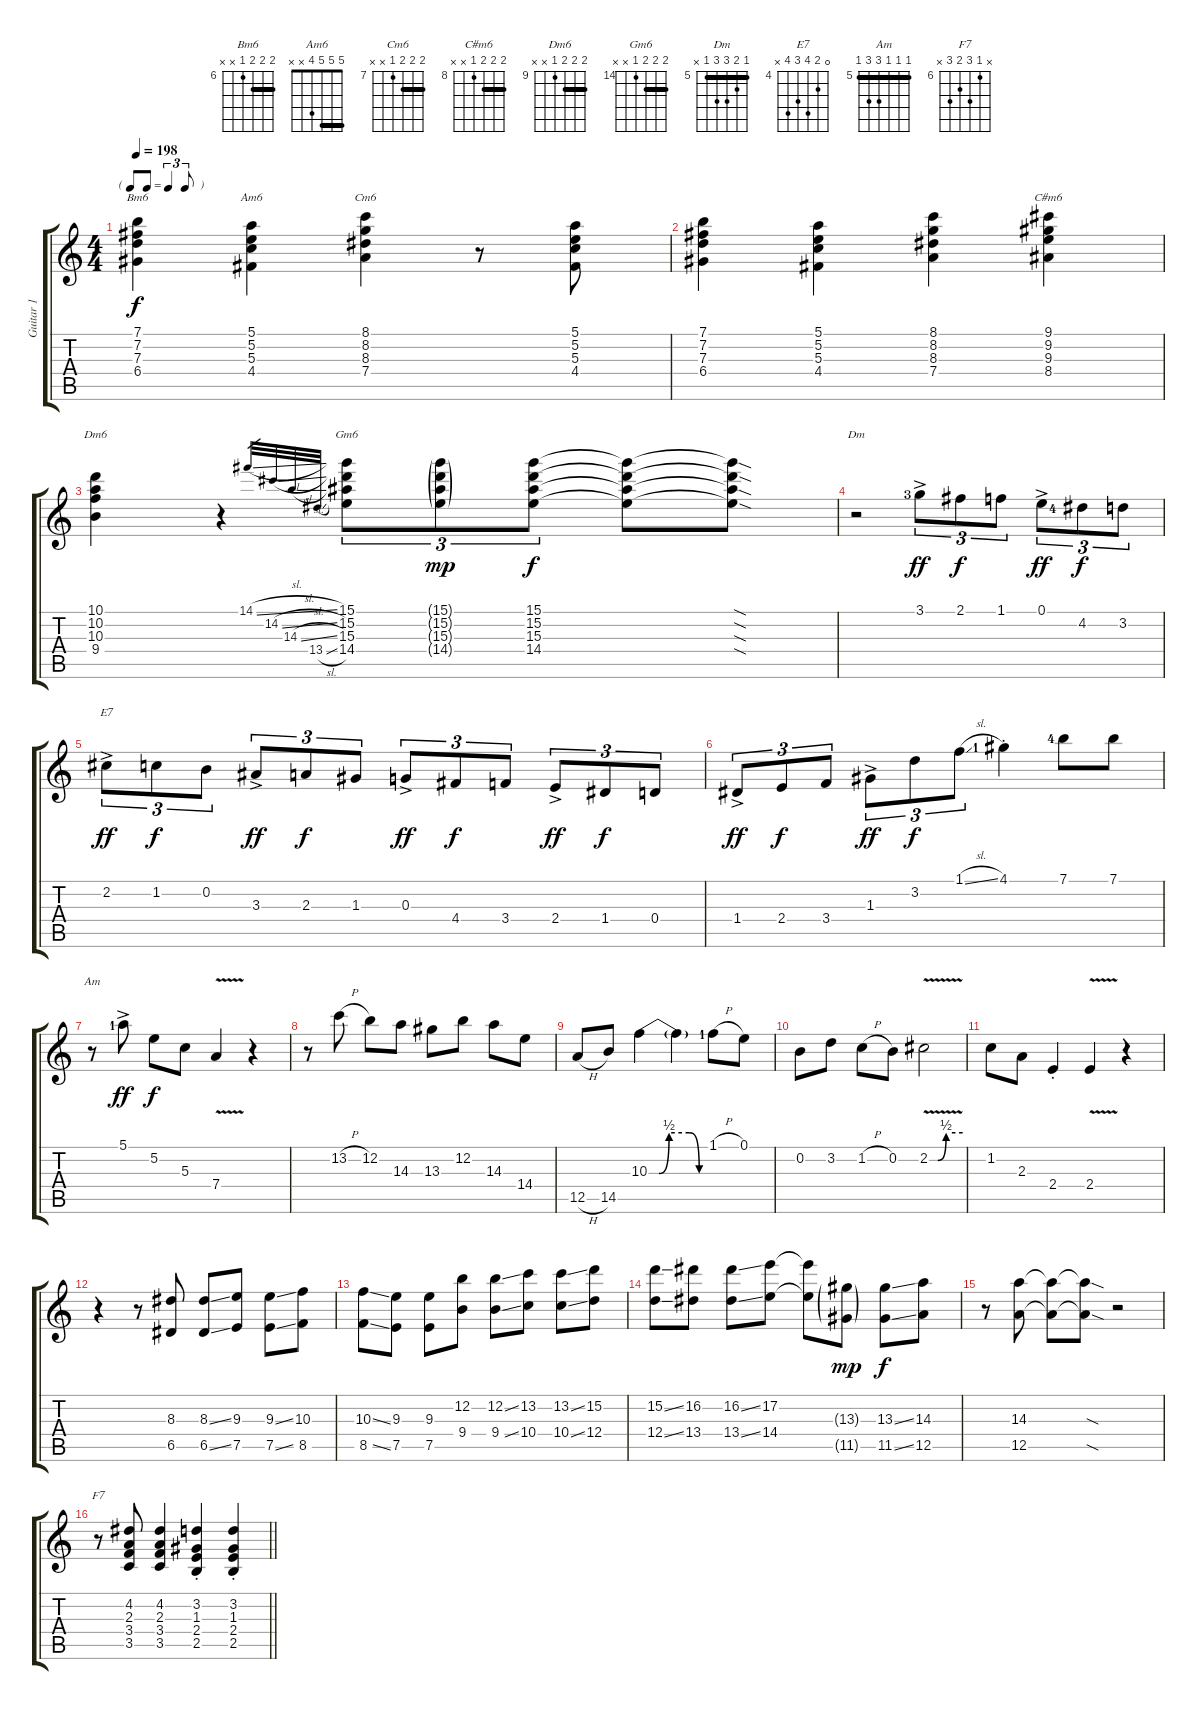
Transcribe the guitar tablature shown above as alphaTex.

\track ("Guitar 1" "Guitar 1") {instrument acousticguitarnylon}
\staff {score tabs}
\tuning (E4 B3 G3 D3 A2 E2) {hide}
\chord ("Bm6" 7 7 7 6 x x) {firstfret 6 barre 7}
\chord ("Am6" 5 5 5 4 x x) {barre 5}
\chord ("Cm6" 8 8 8 7 x x) {firstfret 7 barre 8}
\chord ("C#m6" 9 9 9 8 x x) {firstfret 8 barre 9}
\chord ("Dm6" 10 10 10 9 x x) {firstfret 9 barre 10}
\chord ("Gm6" 15 15 15 14 x x) {firstfret 14 barre 15}
\chord ("Dm" 5 6 7 7 5 x) {firstfret 5 barre 5}
\chord ("E7" 0 5 7 6 7 x) {firstfret 4}
\chord ("Am" 5 5 5 7 7 5) {firstfret 5 barre 5}
\chord ("F7" x 6 8 7 8 x) {firstfret 6}
\ts (4 4)
\tf triplet8th
\tempo 198
\clef g2
\ks c
(7.1 7.2 7.3 6.4).4{ch "Bm6" dy f} (5.1 5.2 5.3 4.4).4{ch "Am6"} (8.1 8.2 8.3 7.4).4{ch "Cm6"} r.8 (5.1 5.2 5.3 4.4).8 |
(7.1 7.2 7.3 6.4).4 (5.1 5.2 5.3 4.4).4 (8.1 8.2 8.3 7.4).4 (9.1 9.2 9.3 8.4).4{ch "C#m6"} |
(10.1 10.2 10.3 9.4).4{ch "Dm6"} r.4 14.1{sl}.32{gr} 14.2{sl}.32{gr} 14.3{sl}.32{gr} 13.4{sl}.32{gr} (15.1 15.2 15.3 14.4).8{tu (3 2) ch "Gm6"} (15.1{g} 15.2{g} 15.3{g} 14.4{g}).8{tu (3 2) dy mp} (15.1 15.2 15.3 14.4).8{tu (3 2) dy f} (15.1{t} 15.2{t} 15.3{t} 14.4{t}).8 (15.1{sod t} 15.2{sod t} 15.3{sod t} 14.4{sod t}).8 |
r.2{ch "Dm"} 3.1{ac lf 4}.8{tu (3 2) dy ff} 2.1.8{tu (3 2) dy f} 1.1.8{tu (3 2)} 0.1{ac}.8{tu (3 2) dy ff} 4.2{lf 5}.8{tu (3 2) dy f} 3.2.8{tu (3 2)} |
2.2{ac}.8{tu (3 2) ch "E7" dy ff} 1.2.8{tu (3 2) dy f} 0.2.8{tu (3 2)} 3.3{ac}.8{tu (3 2) dy ff} 2.3.8{tu (3 2) dy f} 1.3.8{tu (3 2)} 0.3{ac}.8{tu (3 2) dy ff} 4.4.8{tu (3 2) dy f} 3.4.8{tu (3 2)} 2.4{ac}.8{tu (3 2) dy ff} 1.4.8{tu (3 2) dy f} 0.4.8{tu (3 2)} |
1.4{ac}.8{tu (3 2) dy ff} 2.4.8{tu (3 2) dy f} 3.4.8{tu (3 2)} 1.3{ac}.8{tu (3 2) dy ff} 3.2.8{tu (3 2) dy f} 1.1{sl}.8{tu (3 2)} 4.1{st lf 2}.4 7.1{lf 5}.8 7.1.8 |
r.8{ch "Am"} 5.1{ac lf 2}.8{dy ff} 5.2.8{dy f} 5.3.8 7.4{v}.4 r.4 |
r.8 13.2{h}.8 12.2.8 14.3.8 13.3.8 12.2.8 14.3.8 14.4.8 |
12.5{h}.8 14.5.8 10.3{be (custom 0 0 10 0 20 2 40 2 50 0 60 0)}.4 10.3{t}.4 1.1{h lf 2}.8 0.1.8 |
0.2.8 3.2.8 1.2{h}.8 0.2.8 2.2{be (custom 0 0 15 0 30 2 60 2) v}.2 |
1.2.8 2.3.8 2.4{st}.4 2.4{v}.4 r.4 |
r.4 r.8 (8.3 6.5).8 (8.3{ss} 6.5{ss}).8 (9.3 7.5).8 (9.3{ss} 7.5{ss}).8 (10.3 8.5).8 |
(10.3{ss} 8.5{ss}).8 (9.3 7.5).8 (9.3 7.5).8 (12.2 9.4).8 (12.2{ss} 9.4{ss}).8 (13.2 10.4).8 (13.2{ss} 10.4{ss}).8 (15.2 12.4).8 |
(15.2{ss} 12.4{ss}).8 (16.2 13.4).8 (16.2{ss} 13.4{ss}).8 (17.2 14.4).8 (17.2{t} 14.4{t}).8 (13.3{g} 11.5{g}).8{dy mp} (13.3{ss} 11.5{ss}).8{dy f} (14.3 12.5).8 |
r.8 (14.3 12.5).8 (14.3{t} 12.5{t}).8 (14.3{sod t} 12.5{sod t}).8 r.2 |
\barLineRight lightlight
r.8{ch "F7" volume 12} (4.2 2.3 3.4 3.5).8 (4.2 2.3 3.4 3.5).4 (3.2{st} 1.3{st} 2.4{st} 2.5{st}).4 (3.2{st} 1.3{st} 2.4{st} 2.5{st}).4
